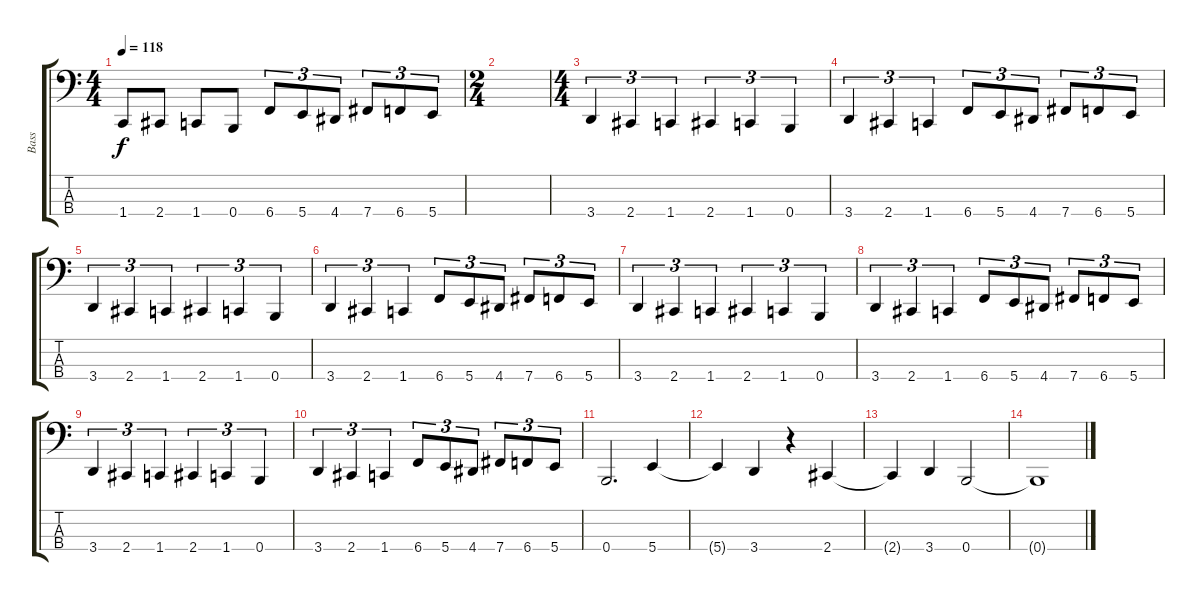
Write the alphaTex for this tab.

\track ("Bass" "Bass") {instrument electricbassfinger}
\staff {score tabs}
\tuning (E2 B1 Gb1 B0) {hide}
\ts (4 4)
\tempo 118
\clef f4
\ks c
1.4.8{dy f} 2.4.8 1.4.8 0.4.8 6.4.8{tu (3 2)} 5.4.8{tu (3 2)} 4.4.8{tu (3 2)} 7.4.8{tu (3 2)} 6.4.8{tu (3 2)} 5.4.8{tu (3 2)} |
\ts (2 4)
|
\ts (4 4)
3.4.4{tu (3 2)} 2.4.4{tu (3 2)} 1.4.4{tu (3 2)} 2.4.4{tu (3 2)} 1.4.4{tu (3 2)} 0.4.4{tu (3 2)} |
3.4.4{tu (3 2)} 2.4.4{tu (3 2)} 1.4.4{tu (3 2)} 6.4.8{tu (3 2)} 5.4.8{tu (3 2)} 4.4.8{tu (3 2)} 7.4.8{tu (3 2)} 6.4.8{tu (3 2)} 5.4.8{tu (3 2)} |
3.4.4{tu (3 2)} 2.4.4{tu (3 2)} 1.4.4{tu (3 2)} 2.4.4{tu (3 2)} 1.4.4{tu (3 2)} 0.4.4{tu (3 2)} |
3.4.4{tu (3 2)} 2.4.4{tu (3 2)} 1.4.4{tu (3 2)} 6.4.8{tu (3 2)} 5.4.8{tu (3 2)} 4.4.8{tu (3 2)} 7.4.8{tu (3 2)} 6.4.8{tu (3 2)} 5.4.8{tu (3 2)} |
3.4.4{tu (3 2)} 2.4.4{tu (3 2)} 1.4.4{tu (3 2)} 2.4.4{tu (3 2)} 1.4.4{tu (3 2)} 0.4.4{tu (3 2)} |
3.4.4{tu (3 2)} 2.4.4{tu (3 2)} 1.4.4{tu (3 2)} 6.4.8{tu (3 2)} 5.4.8{tu (3 2)} 4.4.8{tu (3 2)} 7.4.8{tu (3 2)} 6.4.8{tu (3 2)} 5.4.8{tu (3 2)} |
3.4.4{tu (3 2)} 2.4.4{tu (3 2)} 1.4.4{tu (3 2)} 2.4.4{tu (3 2)} 1.4.4{tu (3 2)} 0.4.4{tu (3 2)} |
3.4.4{tu (3 2)} 2.4.4{tu (3 2)} 1.4.4{tu (3 2)} 6.4.8{tu (3 2)} 5.4.8{tu (3 2)} 4.4.8{tu (3 2)} 7.4.8{tu (3 2)} 6.4.8{tu (3 2)} 5.4.8{tu (3 2)} |
0.4.2{d} 5.4.4 |
5.4{t}.4 3.4.4 r.4 2.4.4 |
2.4{t}.4 3.4.4 0.4.2 |
0.4{t}.1
